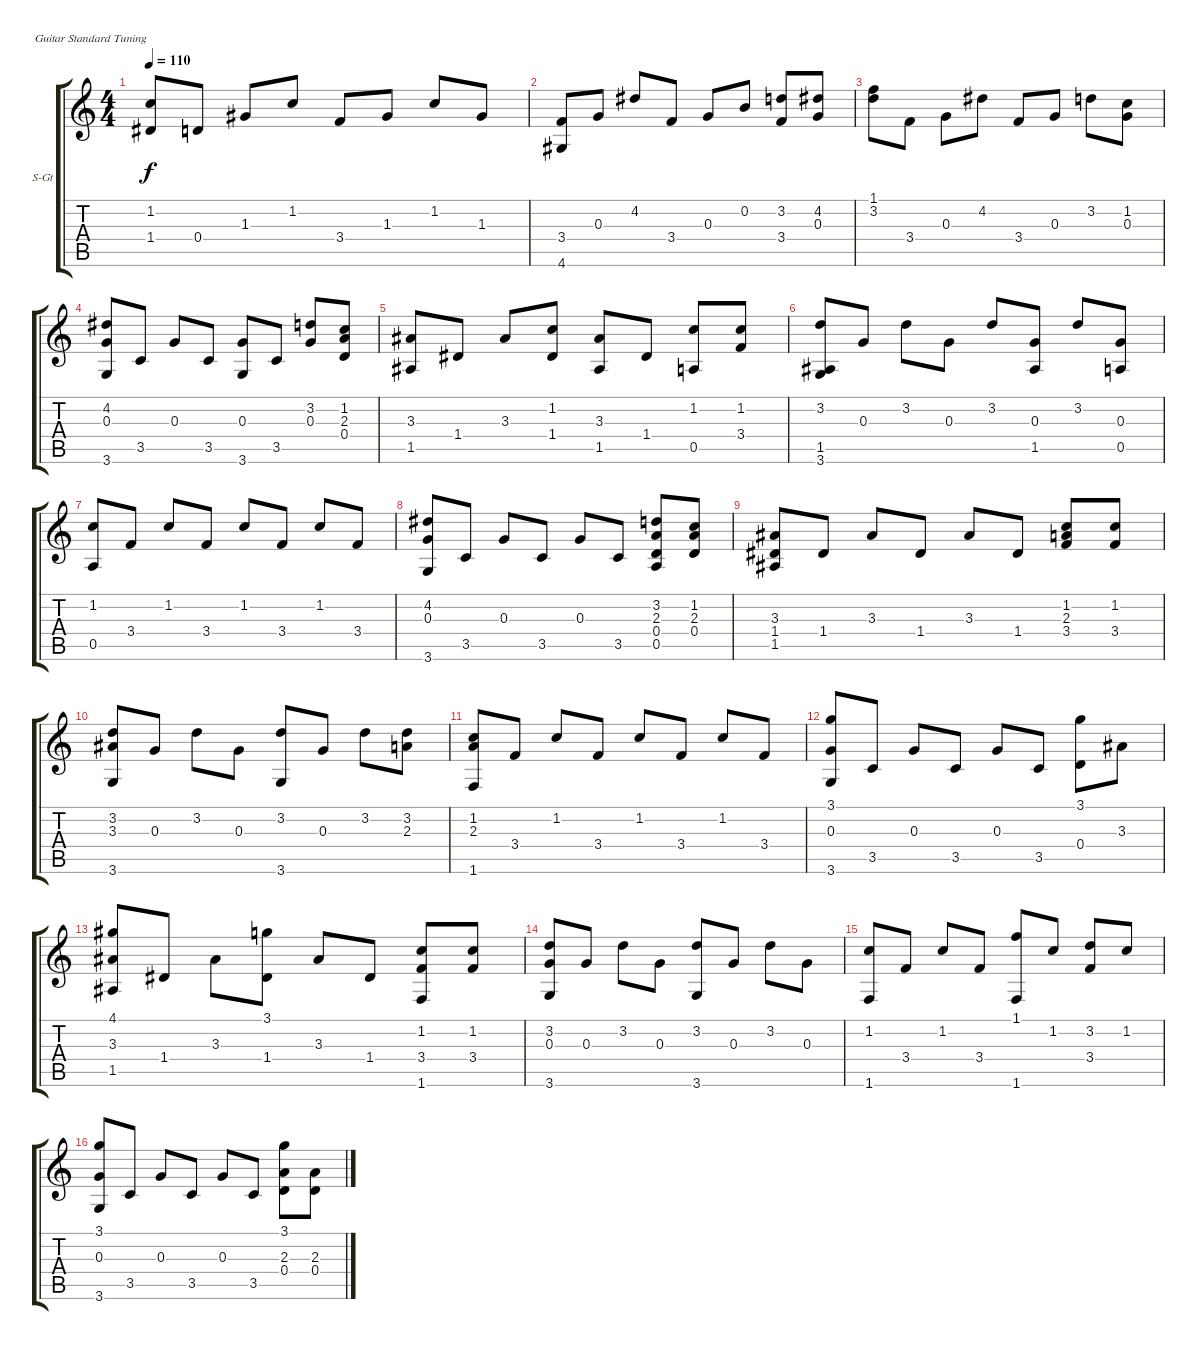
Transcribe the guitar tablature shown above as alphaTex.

\defaultSystemsLayout 4
\bracketExtendMode groupsimilarinstruments
\firstSystemTrackNameOrientation horizontal
\otherSystemsTrackNameOrientation horizontal
\track ("Steel Guitar" "S-Gt") {instrument acousticguitarsteel}
\staff {score tabs}
\tuning (E4 B3 G3 D3 A2 E2)
\ts (4 4)
\tempo 110
\clef g2
\ks c
(1.2 1.4).8{dy f} 0.4.8 1.3.8 1.2.8 3.4.8 1.3.8 1.2.8 1.3.8 |
(3.4 4.6).8 0.3.8 4.2.8 3.4.8 0.3.8 0.2.8 (3.4 3.2).8 (0.3 4.2).8 |
(3.2 1.1).8 3.4.8 0.3.8 4.2.8 3.4.8 0.3.8 3.2.8 (0.3 1.2).8 |
(0.3 4.2 3.6).8 3.5.8 0.3.8 3.5.8 (0.3 3.6).8 3.5.8 (0.3 3.2).8 (2.3 0.4 1.2).8 |
(3.3 1.5).8 1.4.8 3.3.8 (1.4 1.2).8 (3.3 1.5).8 1.4.8 (1.2 0.5).8 (1.2 3.4).8 |
(3.2 1.5 3.6).8 0.3.8 3.2.8 0.3.8 3.2.8 (0.3 1.5).8 3.2.8 (0.3 0.5).8 |
(1.2 0.5).8 3.4.8 1.2.8 3.4.8 1.2.8 3.4.8 1.2.8 3.4.8 |
(0.3 4.2 3.6).8 3.5.8 0.3.8 3.5.8 0.3.8 3.5.8 (2.3 0.4 3.2 0.5).8 (2.3 0.4 1.2).8 |
(3.3 1.4 1.5).8 1.4.8 3.3.8 1.4.8 3.3.8 1.4.8 (1.2 3.4 2.3).8 (1.2 3.4).8 |
(3.2 3.3 3.6).8 0.3.8 3.2.8 0.3.8 (3.2 3.6).8 0.3.8 3.2.8 (2.3 3.2).8 |
(1.2 2.3 1.6).8 3.4.8 1.2.8 3.4.8 1.2.8 3.4.8 1.2.8 3.4.8 |
(0.3 3.1 3.6).8 3.5.8 0.3.8 3.5.8 0.3.8 3.5.8 (0.4 3.1).8 3.3.8 |
(3.3 4.1 1.5).8 1.4.8 3.3.8 (1.4 3.1).8 3.3.8 1.4.8 (1.2 3.4 1.6).8 (1.2 3.4).8 |
(3.2 0.3 3.6).8 0.3.8 3.2.8 0.3.8 (3.2 3.6).8 0.3.8 3.2.8 0.3.8 |
(1.2 1.6).8 3.4.8 1.2.8 3.4.8 (1.1 1.6).8 1.2.8 (3.2 3.4).8 1.2.8 |
(0.3 3.1 3.6).8 3.5.8 0.3.8 3.5.8 0.3.8 3.5.8 (2.3 0.4 3.1).8 (2.3 0.4).8
